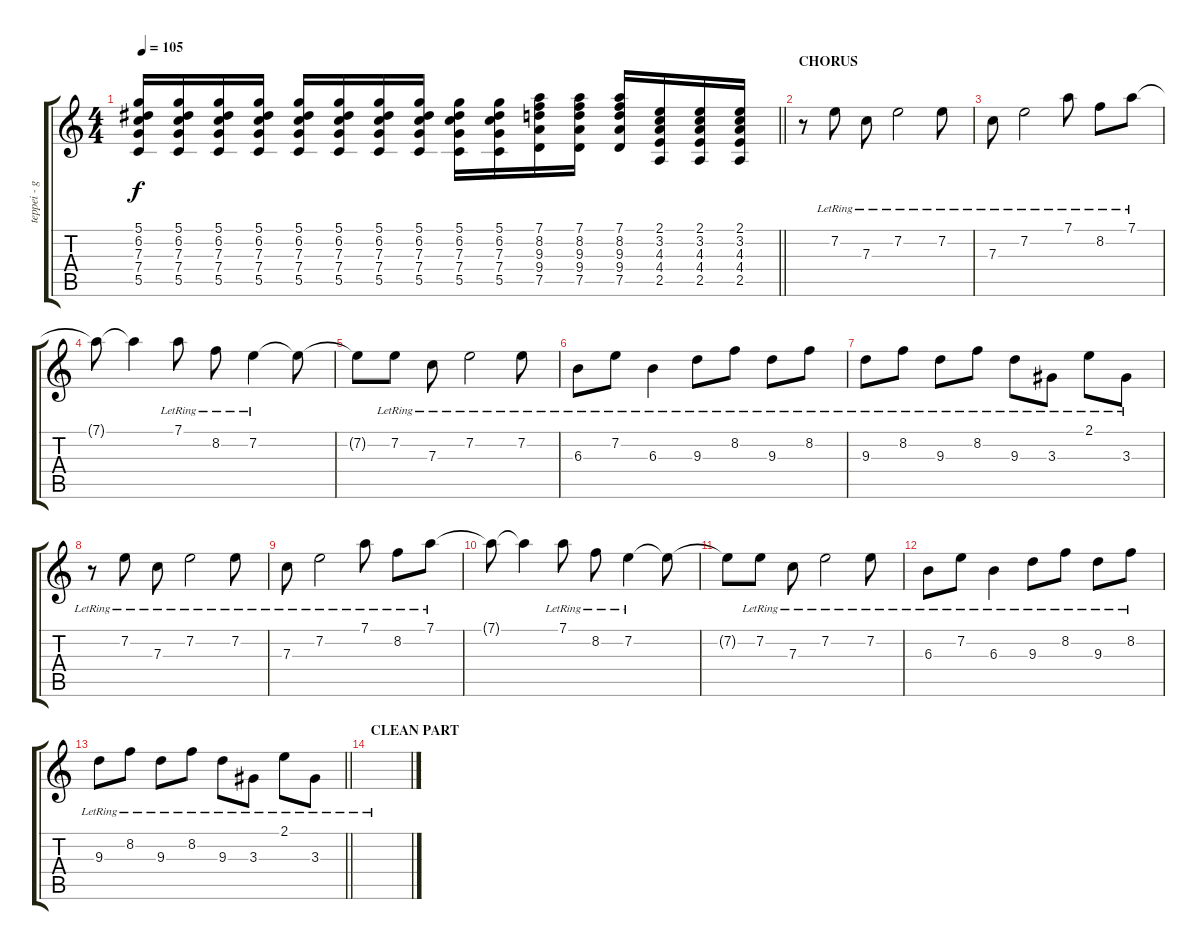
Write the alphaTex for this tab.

\track ("teppei - guitar 2" "teppei - g") {instrument distortionguitar}
\staff {score tabs}
\tuning (D4 A3 F3 C3 G2 C2) {hide}
\ts (4 4)
\tempo 105
\clef g2
\barLineRight lightlight
\ks c
(5.1 6.2 7.3 7.4 5.5).16{dy f} (5.1 6.2 7.3 7.4 5.5).16 (5.1 6.2 7.3 7.4 5.5).16 (5.1 6.2 7.3 7.4 5.5).16 (5.1 6.2 7.3 7.4 5.5).16 (5.1 6.2 7.3 7.4 5.5).16 (5.1 6.2 7.3 7.4 5.5).16 (5.1 6.2 7.3 7.4 5.5).16 (5.1 6.2 7.3 7.4 5.5).16 (5.1 6.2 7.3 7.4 5.5).16 (7.1 8.2 9.3 9.4 7.5).16 (7.1 8.2 9.3 9.4 7.5).16 (7.1 8.2 9.3 9.4 7.5).16 (2.1 3.2 4.3 4.4 2.5).16 (2.1 3.2 4.3 4.4 2.5).16 (2.1 3.2 4.3 4.4 2.5).16 |
\section ("" "CHORUS")
r.8 7.2{lr}.8 7.3{lr}.8 7.2{lr}.2 7.2{lr}.8 |
7.3{lr}.8 7.2{lr}.2 7.1{lr}.8 8.2{lr}.8 7.1{lr}.8 |
7.1{t}.8 7.1{t}.4 7.1{lr}.8 8.2{lr}.8 7.2{lr}.4 7.2{t}.8 |
7.2{t}.8 7.2{lr}.8 7.3{lr}.8 7.2{lr}.2 7.2{lr}.8 |
6.3{lr}.8 7.2{lr}.8 6.3{lr}.4 9.3{lr}.8 8.2{lr}.8 9.3{lr}.8 8.2{lr}.8 |
9.3{lr}.8 8.2{lr}.8 9.3{lr}.8 8.2{lr}.8 9.3{lr}.8 3.3{lr}.8 2.1{lr}.8 3.3{lr}.8 |
r.8 7.2{lr}.8 7.3{lr}.8 7.2{lr}.2 7.2{lr}.8 |
7.3{lr}.8 7.2{lr}.2 7.1{lr}.8 8.2{lr}.8 7.1{lr}.8 |
7.1{t}.8 7.1{t}.4 7.1{lr}.8 8.2{lr}.8 7.2{lr}.4 7.2{t}.8 |
7.2{t}.8 7.2{lr}.8 7.3{lr}.8 7.2{lr}.2 7.2{lr}.8 |
6.3{lr}.8 7.2{lr}.8 6.3{lr}.4 9.3{lr}.8 8.2{lr}.8 9.3{lr}.8 8.2{lr}.8 |
\barLineRight lightlight
9.3{lr}.8 8.2{lr}.8 9.3{lr}.8 8.2{lr}.8 9.3{lr}.8 3.3{lr}.8 2.1{lr}.8 3.3{lr}.8 |
\section ("" "CLEAN PART")
